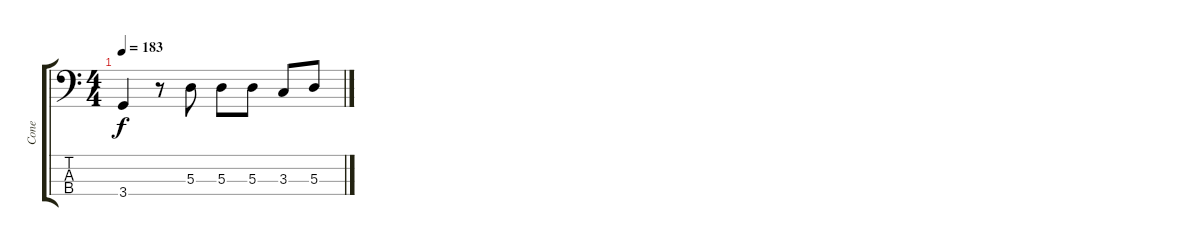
\track ("Cone" "Cone") {instrument electricbasspick}
\staff {score tabs}
\tuning (G2 D2 A1 E1) {hide}
\ts (4 4)
\tempo 183
\clef f4
\ks c
3.4.4{dy f} r.8 5.3.8 5.3.8 5.3.8 3.3.8 5.3.8
